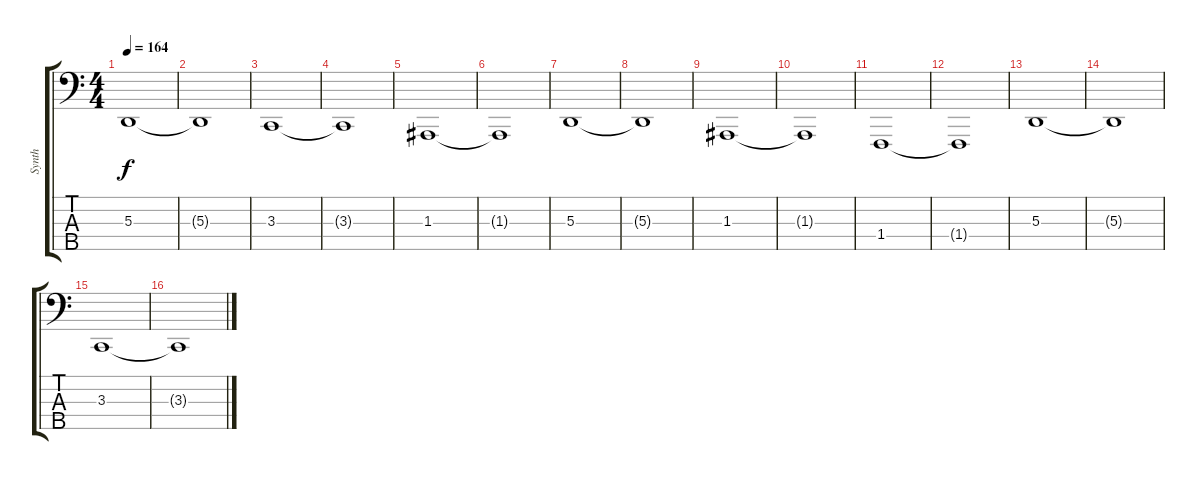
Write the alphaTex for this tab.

\track ("Synth" "Synth") {instrument synthstrings1}
\staff {score tabs}
\tuning (G2 D2 A1 E1 B0) {hide}
\ts (4 4)
\section ("" "")
\tempo 164
\clef f4
\ks c
5.3.1{dy f} |
5.3{t}.1 |
3.3.1 |
3.3{t}.1 |
1.3.1 |
1.3{t}.1 |
5.3.1 |
5.3{t}.1 |
1.3.1 |
1.3{t}.1 |
1.4.1 |
1.4{t}.1 |
5.3.1 |
5.3{t}.1 |
3.3.1 |
3.3{t}.1
